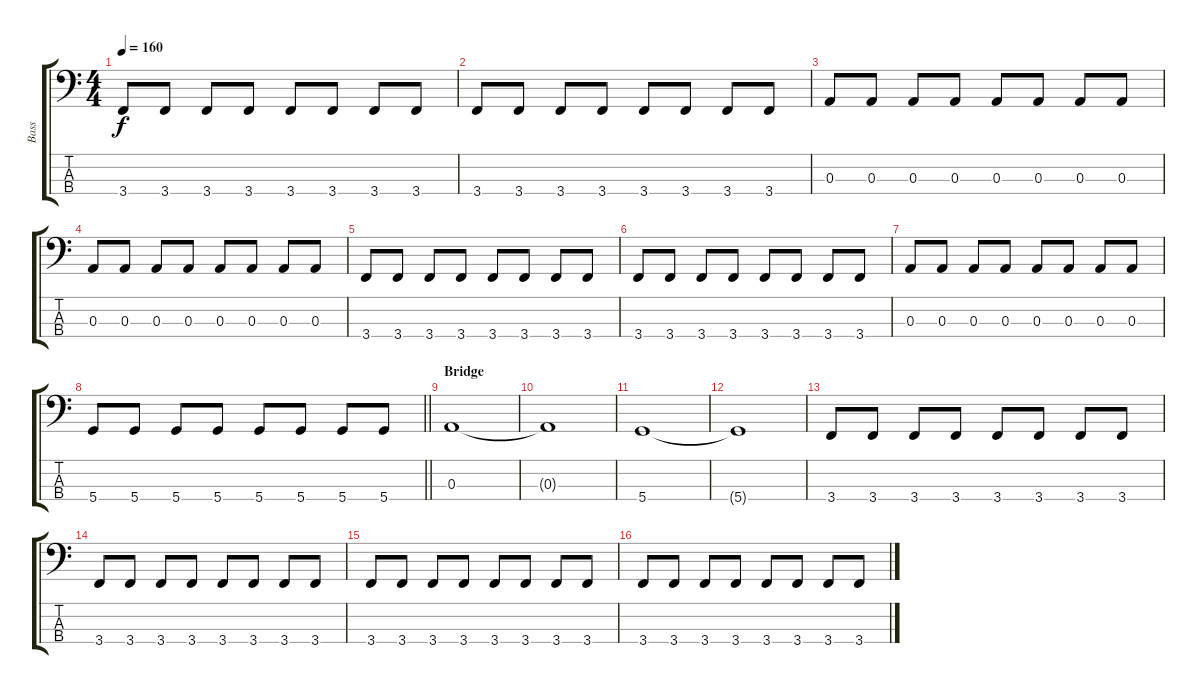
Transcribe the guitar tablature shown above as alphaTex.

\track ("Bass" "Bass") {instrument electricbasspick}
\staff {score tabs}
\tuning (G2 D2 A1 D1) {hide}
\ts (4 4)
\tempo 160
\clef f4
\ks c
3.4.8{dy f} 3.4.8 3.4.8 3.4.8 3.4.8 3.4.8 3.4.8 3.4.8 |
3.4.8 3.4.8 3.4.8 3.4.8 3.4.8 3.4.8 3.4.8 3.4.8 |
0.3.8 0.3.8 0.3.8 0.3.8 0.3.8 0.3.8 0.3.8 0.3.8 |
0.3.8 0.3.8 0.3.8 0.3.8 0.3.8 0.3.8 0.3.8 0.3.8 |
3.4.8 3.4.8 3.4.8 3.4.8 3.4.8 3.4.8 3.4.8 3.4.8 |
3.4.8 3.4.8 3.4.8 3.4.8 3.4.8 3.4.8 3.4.8 3.4.8 |
0.3.8 0.3.8 0.3.8 0.3.8 0.3.8 0.3.8 0.3.8 0.3.8 |
\barLineRight lightlight
5.4.8 5.4.8 5.4.8 5.4.8 5.4.8 5.4.8 5.4.8 5.4.8 |
\section ("" "Bridge")
0.3.1 |
0.3{t}.1 |
5.4.1 |
5.4{t}.1 |
3.4.8 3.4.8 3.4.8 3.4.8 3.4.8 3.4.8 3.4.8 3.4.8 |
3.4.8 3.4.8 3.4.8 3.4.8 3.4.8 3.4.8 3.4.8 3.4.8 |
3.4.8 3.4.8 3.4.8 3.4.8 3.4.8 3.4.8 3.4.8 3.4.8 |
3.4.8 3.4.8 3.4.8 3.4.8 3.4.8 3.4.8 3.4.8 3.4.8
